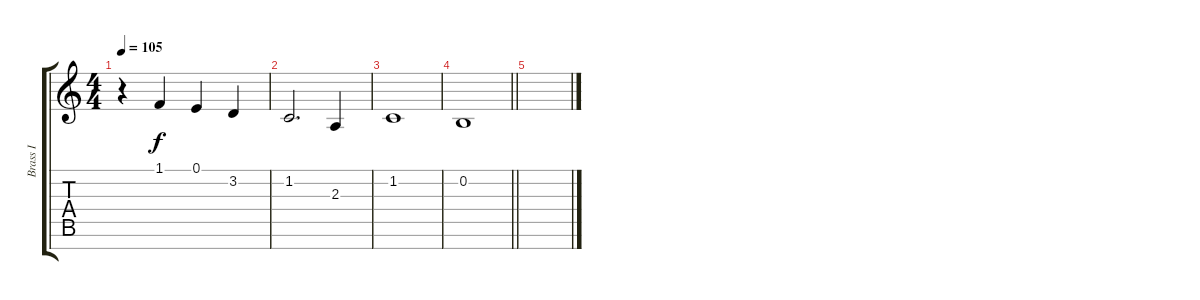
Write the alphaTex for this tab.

\track ("Brass I" "Brass I") {instrument frenchhorn}
\staff {score tabs}
\tuning (E4 B3 G3 D3 A2 E2 B1) {hide}
\ts (4 4)
\tempo 105
\clef g2
\ks c
r.4{dy f} 1.1.4 0.1.4 3.2.4 |
1.2.2{d} 2.3.4 |
1.2.1 |
\barLineRight lightlight
0.2.1 |
\section ("" "")
